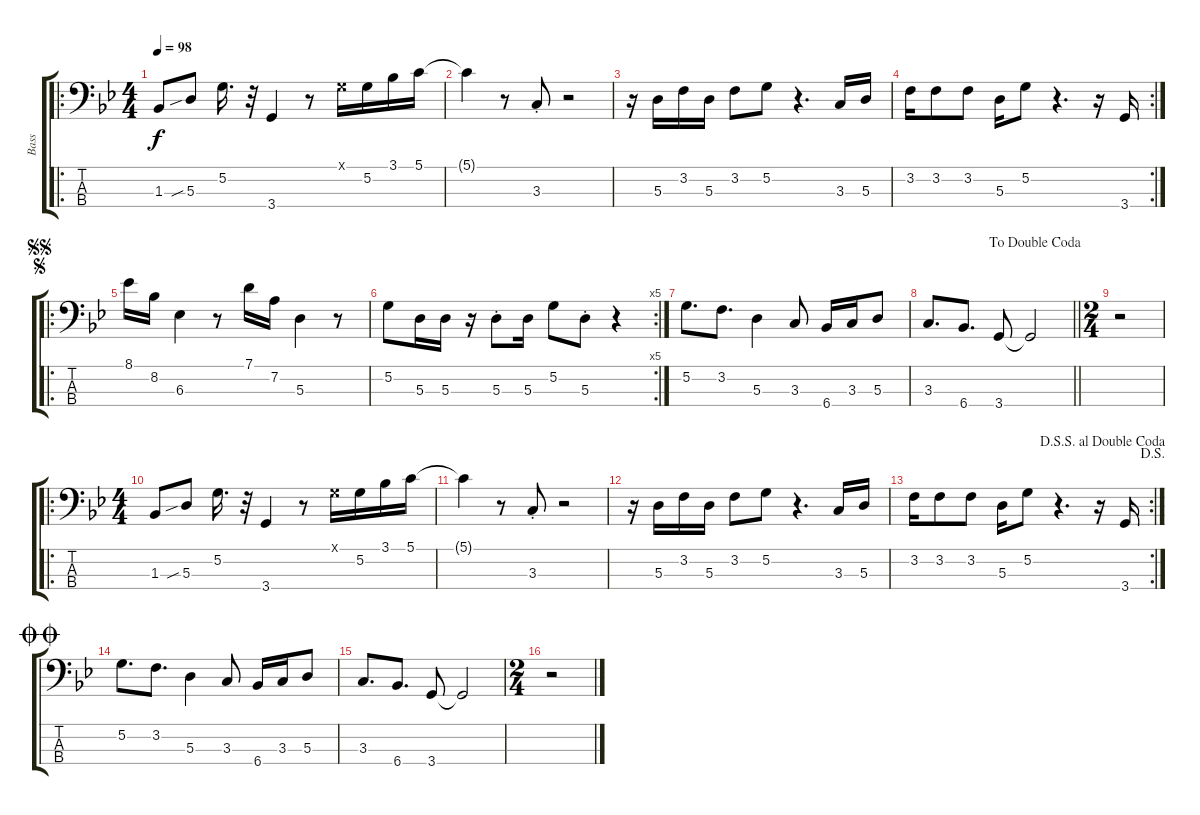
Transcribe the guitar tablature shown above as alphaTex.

\track ("Bass" "Bass") {instrument electricbassfinger}
\staff {score tabs}
\tuning (G2 D2 A1 E1) {hide}
\ro
\ts (4 4)
\tempo 98
\clef f4
\ks bb
1.3.8{dy f instrument electricbassfinger} 5.3{sib}.8 5.2.16{d} r.32 3.4.4 r.8 0.1{x}.16 5.2.16 3.1.16 5.1.16 |
5.1{t}.4 r.8 3.3{st}.8 r.2 |
r.16 5.3.16 3.2.16 5.3.16 3.2.8 5.2.8 r.4{d} 3.3.16 5.3.16 |
\rc 2
3.2.16 3.2.8 3.2.8 5.3.16 5.2.8 r.4{d} r.16 3.4.16 |
\ro
\jump segno
\jump segnosegno
8.1.16 8.2.16 6.3.4 r.8 7.1.16 7.2.16 5.3.4 r.8 |
\rc 5
5.2.8 5.3.16 5.3.16 r.16 5.3{st}.8 5.3.16 5.2.8 5.3{st}.8 r.4 |
5.2.8{d} 3.2.8{d} 5.3.4 3.3.8 6.4.16 3.3.16 5.3.8 |
\jump dadoublecoda
\barLineRight lightlight
3.3.8{d} 6.4.8{d} 3.4.8 3.4{t}.2 |
\ts (2 4)
r.2 |
\ro
\ts (4 4)
1.3.8 5.3{sib}.8 5.2.16{d} r.32 3.4.4 r.8 0.1{x}.16 5.2.16 3.1.16 5.1.16 |
5.1{t}.4 r.8 3.3{st}.8 r.2 |
r.16 5.3.16 3.2.16 5.3.16 3.2.8 5.2.8 r.4{d} 3.3.16 5.3.16 |
\rc 2
\jump dalsegno
\jump dalsegnosegnoaldoublecoda
3.2.16 3.2.8 3.2.8 5.3.16 5.2.8 r.4{d} r.16 3.4.16 |
\jump doublecoda
5.2.8{d} 3.2.8{d} 5.3.4 3.3.8 6.4.16 3.3.16 5.3.8 |
3.3.8{d} 6.4.8{d} 3.4.8 3.4{t}.2 |
\ts (2 4)
r.2
